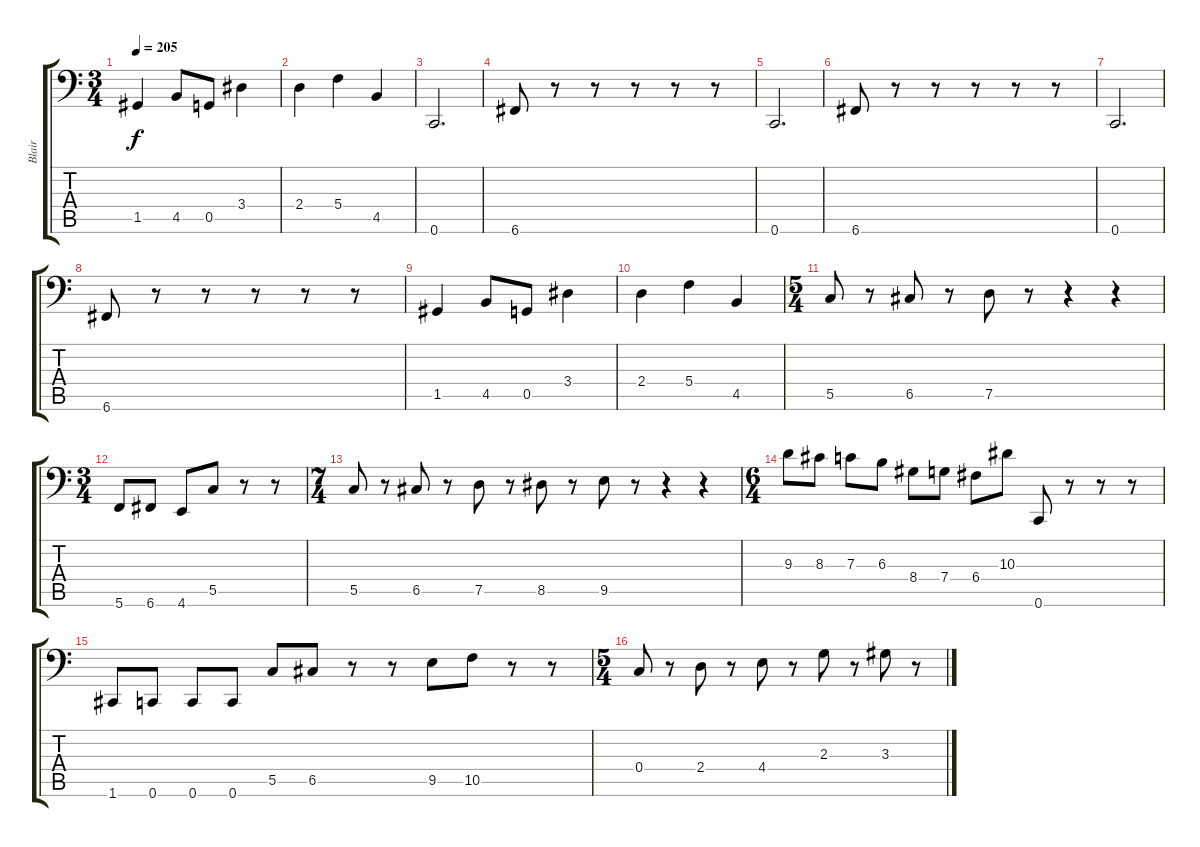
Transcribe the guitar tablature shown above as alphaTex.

\track ("Blair" "Blair") {instrument electricbasspick}
\staff {score tabs}
\tuning (D3 A2 F2 C2 G1 C1) {hide}
\ts (3 4)
\tempo 205
\clef f4
\ks c
1.5.4{dy f} 4.5.8 0.5.8 3.4.4 |
2.4.4 5.4.4 4.5.4 |
0.6.2{d} |
6.6.8 r.8 r.8 r.8 r.8 r.8 |
0.6.2{d} |
6.6.8 r.8 r.8 r.8 r.8 r.8 |
0.6.2{d} |
6.6.8 r.8 r.8 r.8 r.8 r.8 |
1.5.4 4.5.8 0.5.8 3.4.4 |
2.4.4 5.4.4 4.5.4 |
\ts (5 4)
5.5.8 r.8 6.5.8 r.8 7.5.8 r.8 r.4 r.4 |
\ts (3 4)
5.6.8 6.6.8 4.6.8 5.5.8 r.8 r.8 |
\ts (7 4)
5.5.8 r.8 6.5.8 r.8 7.5.8 r.8 8.5.8 r.8 9.5.8 r.8 r.4 r.4 |
\ts (6 4)
9.3.8 8.3.8 7.3.8 6.3.8 8.4.8 7.4.8 6.4.8 10.3.8 0.6.8 r.8 r.8 r.8 |
1.6.8 0.6.8 0.6.8 0.6.8 5.5.8 6.5.8 r.8 r.8 9.5.8 10.5.8 r.8 r.8 |
\ts (5 4)
0.4.8 r.8 2.4.8 r.8 4.4.8 r.8 2.3.8 r.8 3.3.8 r.8
